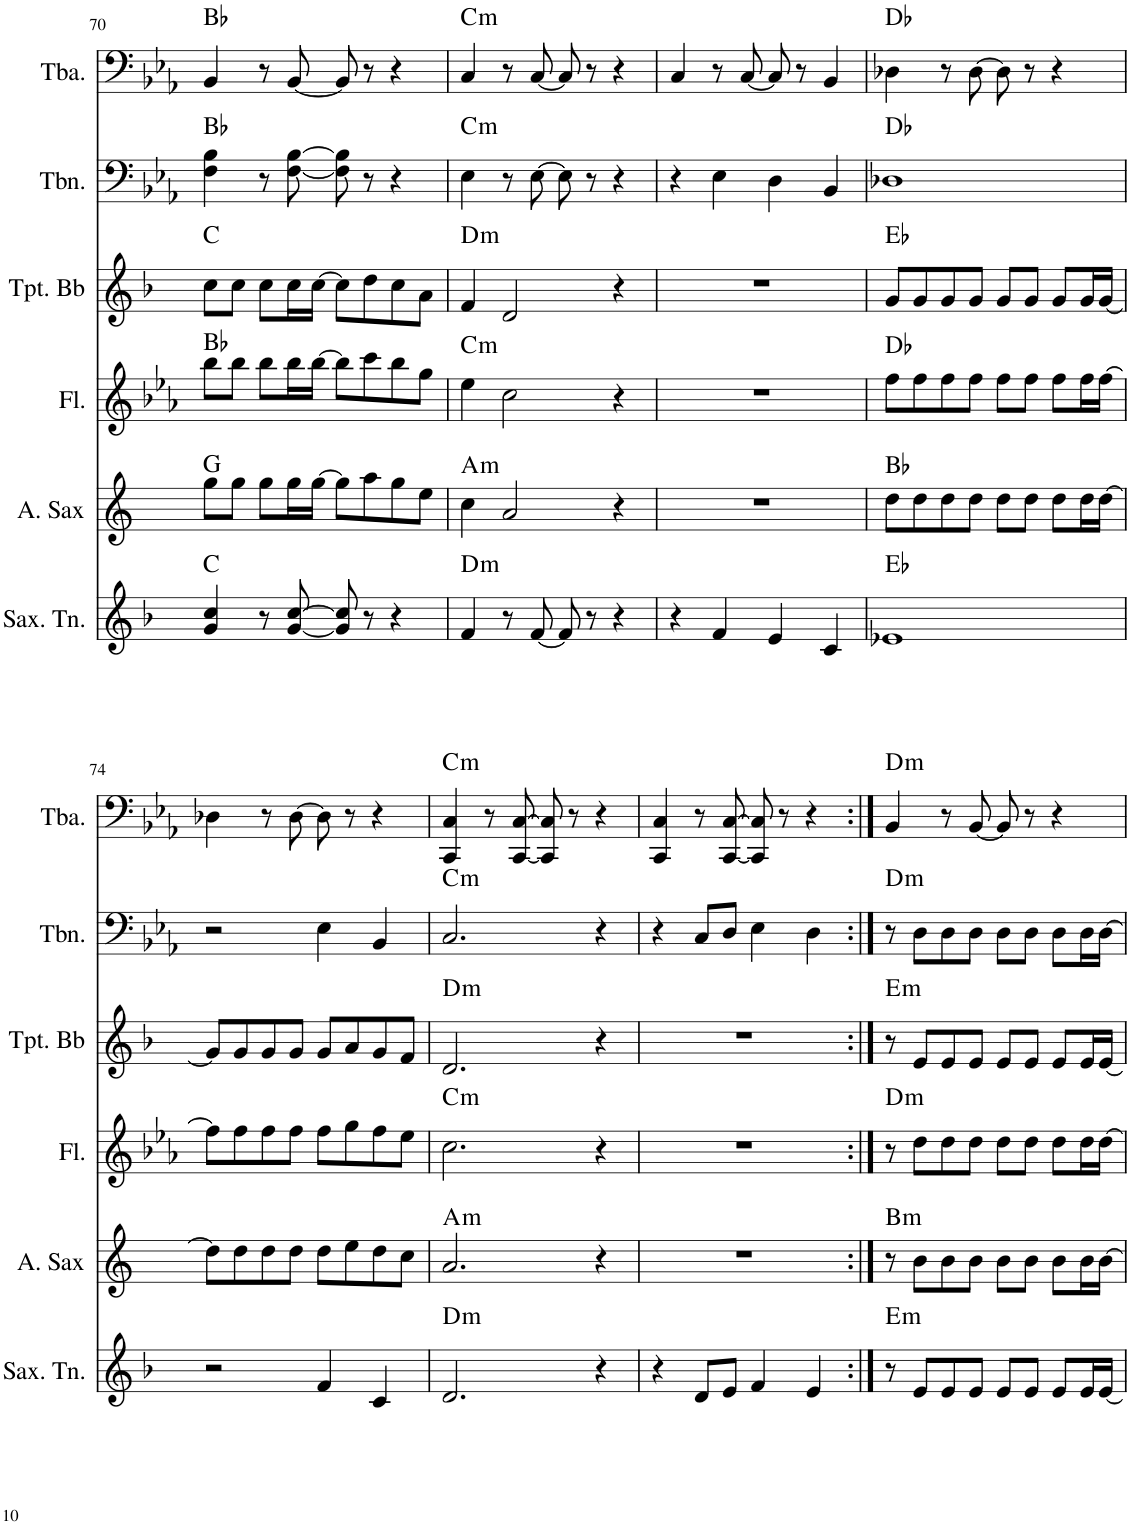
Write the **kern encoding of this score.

**kern	**harte	**kern	**harte	**kern	**harte	**kern	**harte	**kern	**harte	**kern	**harte
*part6	*part6	*part5	*part5	*part4	*part4	*part3	*part3	*part2	*part2	*part1	*part1
*staff6	*	*staff5	*	*staff4	*	*staff3	*	*staff2	*	*staff1	*
*I"Saxofone Tenor	*	*I"Saxofone Alto	*	*I"Flauta	*	*I"Trompete Bb	*	*I"Trombone	*	*I"Tuba	*
*I'Sax. Tn.	*	*	*	*I'Fl.	*	*I'Tpt. Bb	*	*I'Tbn.	*	*I'Tba.	*
!!LO:PB:g=z
*clefG2	*	*clefG2	*	*clefG2	*	*clefG2	*	*clefF4	*	*clefF4	*
*Trd8c14	*	*Trd5c9	*	*	*	*Trd1c2	*	*	*	*	*
*k[b-]	*	*k[]	*	*k[b-e-a-]	*	*k[b-]	*	*k[b-e-a-]	*	*k[b-e-a-]	*
*M4/4	*	*M4/4	*	*M4/4	*	*M4/4	*	*M4/4	*	*M4/4	*
=70	=70	=70	=70	=70	=70	=70	=70	=70	=70	=70	=70
4g/ 4cc/	C:maj	8gg\L	G:maj	8bb-\L	Bb:maj	8cc\L	C:maj	4F\ 4B-\	Bb:maj	4BB-/	Bb:maj
.	.	8gg\J	.	8bb-\J	.	8cc\J	.	.	.	.	.
8r	.	8gg\L	.	8bb-\L	.	8cc\L	.	8r	.	8r	.
[8g/ [8cc/	.	16gg\L	.	16bb-\L	.	16cc\L	.	[8F\ [8B-\	.	[8BB-/	.
.	.	[16gg\JJ	.	[16bb-\JJ	.	[16cc\JJ	.	.	.	.	.
8g/] 8cc/]	.	8gg\L]	.	8bb-\L]	.	8cc\L]	.	8F\] 8B-\]	.	8BB-/]	.
8r	.	8aa\	.	8ccc\	.	8dd\	.	8r	.	8r	.
4r	.	8gg\	.	8bb-\	.	8cc\	.	4r	.	4r	.
.	.	8ee\J	.	8gg\J	.	8a\J	.	.	.	.	.
=71	=71	=71	=71	=71	=71	=71	=71	=71	=71	=71	=71
!	!LO:H:kt=m	!	!LO:H:kt=m	!	!LO:H:kt=m	!	!LO:H:kt=m	!	!LO:H:kt=m	!	!LO:H:kt=m
4f/	D:min	4cc\	A:min	4ee-\	C:min	4f/	D:min	4E-\	C:min	4C/	C:min
8r	.	2a/	.	2cc\	.	2d/	.	8r	.	8r	.
[8f/	.	.	.	.	.	.	.	[8E-\	.	[8C/	.
8f/]	.	.	.	.	.	.	.	8E-\]	.	8C/]	.
8r	.	.	.	.	.	.	.	8r	.	8r	.
4r	.	4r	.	4r	.	4r	.	4r	.	4r	.
=72	=72	=72	=72	=72	=72	=72	=72	=72	=72	=72	=72
4r	.	1r	.	1r	.	1r	.	4r	.	4C/	.
4f/	.	.	.	.	.	.	.	4E-\	.	8r	.
.	.	.	.	.	.	.	.	.	.	[8C/	.
4e/	.	.	.	.	.	.	.	4D\	.	8C/]	.
.	.	.	.	.	.	.	.	.	.	8r	.
4c/	.	.	.	.	.	.	.	4BB-/	.	4BB-/	.
=73	=73	=73	=73	=73	=73	=73	=73	=73	=73	=73	=73
1e-X	Eb:maj	8dd\L	Bb:maj	8ff\L	Db:maj	8g/L	Eb:maj	1D-X	Db:maj	4D-X\	Db:maj
.	.	8dd\	.	8ff\	.	8g/	.	.	.	.	.
.	.	8dd\	.	8ff\	.	8g/	.	.	.	8r	.
.	.	8dd\J	.	8ff\J	.	8g/J	.	.	.	[8D-\	.
.	.	8dd\L	.	8ff\L	.	8g/L	.	.	.	8D-\]	.
.	.	8dd\J	.	8ff\J	.	8g/J	.	.	.	8r	.
.	.	8dd\L	.	8ff\L	.	8g/L	.	.	.	4r	.
.	.	16dd\L	.	16ff\L	.	16g/L	.	.	.	.	.
.	.	[16dd\JJ	.	[16ff\JJ	.	[16g/JJ	.	.	.	.	.
!!LO:LB:g=z
=74	=74	=74	=74	=74	=74	=74	=74	=74	=74	=74	=74
2r	.	8dd\L]	.	8ff\L]	.	8g/L]	.	2r	.	4D-X\	.
.	.	8dd\	.	8ff\	.	8g/	.	.	.	.	.
.	.	8dd\	.	8ff\	.	8g/	.	.	.	8r	.
.	.	8dd\J	.	8ff\J	.	8g/J	.	.	.	[8D-\	.
4f/	.	8dd\L	.	8ff\L	.	8g/L	.	4E-\	.	8D-\]	.
.	.	8ee\	.	8gg\	.	8a/	.	.	.	8r	.
4c/	.	8dd\	.	8ff\	.	8g/	.	4BB-/	.	4r	.
.	.	8cc\J	.	8ee-\J	.	8f/J	.	.	.	.	.
=75	=75	=75	=75	=75	=75	=75	=75	=75	=75	=75	=75
!	!LO:H:kt=m	!	!LO:H:kt=m	!	!LO:H:kt=m	!	!LO:H:kt=m	!	!LO:H:kt=m	!	!LO:H:kt=m
2.d/	D:min	2.a/	A:min	2.cc\	C:min	2.d/	D:min	2.C/	C:min	4CC/ 4C/	C:min
.	.	.	.	.	.	.	.	.	.	8r	.
.	.	.	.	.	.	.	.	.	.	[8CC/ [8C/	.
.	.	.	.	.	.	.	.	.	.	8CC/] 8C/]	.
.	.	.	.	.	.	.	.	.	.	8r	.
4r	.	4r	.	4r	.	4r	.	4r	.	4r	.
=76	=76	=76	=76	=76	=76	=76	=76	=76	=76	=76	=76
4r	.	1r	.	1r	.	1r	.	4r	.	4CC/ 4C/	.
8d/L	.	.	.	.	.	.	.	8C/L	.	8r	.
8e/J	.	.	.	.	.	.	.	8D/J	.	[8CC/ [8C/	.
4f/	.	.	.	.	.	.	.	4E-\	.	8CC/] 8C/]	.
.	.	.	.	.	.	.	.	.	.	8r	.
4e/	.	.	.	.	.	.	.	4D\	.	4r	.
=77:|!	=77:|!	=77:|!	=77:|!	=77:|!	=77:|!	=77:|!	=77:|!	=77:|!	=77:|!	=77:|!	=77:|!
!	!LO:H:kt=m	!	!LO:H:kt=m	!	!LO:H:kt=m	!	!LO:H:kt=m	!	!LO:H:kt=m	!	!LO:H:kt=m
8r	E:min	8r	B:min	8r	D:min	8r	E:min	8r	D:min	4BB-/	D:min
8e/L	.	8b\L	.	8dd\L	.	8e/L	.	8D\L	.	.	.
8e/	.	8b\	.	8dd\	.	8e/	.	8D\	.	8r	.
8e/J	.	8b\J	.	8dd\J	.	8e/J	.	8D\J	.	[8BB-/	.
8e/L	.	8b\L	.	8dd\L	.	8e/L	.	8D\L	.	8BB-/]	.
8e/J	.	8b\J	.	8dd\J	.	8e/J	.	8D\J	.	8r	.
8e/L	.	8b\L	.	8dd\L	.	8e/L	.	8D\L	.	4r	.
16e/L	.	16b\L	.	16dd\L	.	16e/L	.	16D\L	.	.	.
[16e/JJ	.	[16b\JJ	.	[16dd\JJ	.	[16e/JJ	.	[16D\JJ	.	.	.
=	=	=	=	=	=	=	=	=	=	=	=
*-	*-	*-	*-	*-	*-	*-	*-	*-	*-	*-	*-
